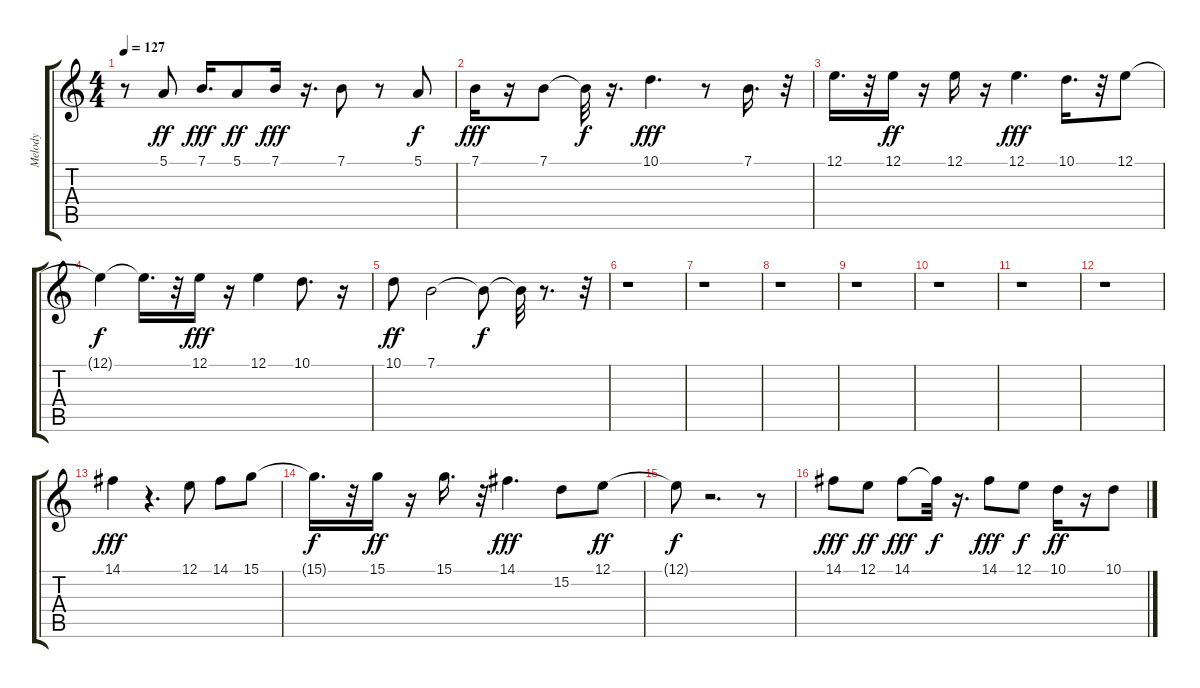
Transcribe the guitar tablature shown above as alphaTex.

\track ("Melody              " "Melody    ") {instrument tuba}
\staff {score tabs}
\tuning (E4 B3 G3 D3 A2 E2) {hide}
\ts (4 4)
\tempo 127
\clef g2
\ks c
r.8{dy f} 5.1.8{dy ff} 7.1.16{d dy fff} 5.1.8{dy ff} 7.1.16{dy fff} r.16{d} 7.1.8 r.8 5.1.8{dy f} |
7.1.16{dy fff} r.16 7.1.8 7.1{t}.32{dy f} r.16{d} 10.1.4{d dy fff} r.8 7.1.16{d} r.32 |
12.1.16{d} r.32 12.1.16{dy ff} r.16 12.1.16 r.16 12.1.4{d dy fff} 10.1.16{d} r.32 12.1.8 |
12.1{t}.4{dy f} 12.1{t}.16{d} r.32 12.1.16{dy fff} r.16 12.1.4 10.1.8{d} r.16 |
10.1.8{dy ff} 7.1.2 7.1{t}.8{dy f} 7.1{t}.32 r.8{d} r.32 |
r.1 |
r.1 |
r.1 |
r.1 |
r.1 |
r.1 |
r.1 |
14.1.4{dy fff} r.4{d} 12.1.8 14.1.8 15.1.8 |
15.1{t}.16{d dy f} r.32 15.1.16{dy ff} r.16 15.1.16{d} r.32 14.1.4{d dy fff} 15.2.8 12.1.8{dy ff} |
12.1{t}.8{dy f} r.2{d} r.8 |
14.1.8{dy fff} 12.1.8{dy ff} 14.1.8{dy fff} 14.1{t}.32{dy f} r.16{d} 14.1.8{dy fff} 12.1.8{dy f} 10.1.16{dy ff} r.16 10.1.8
